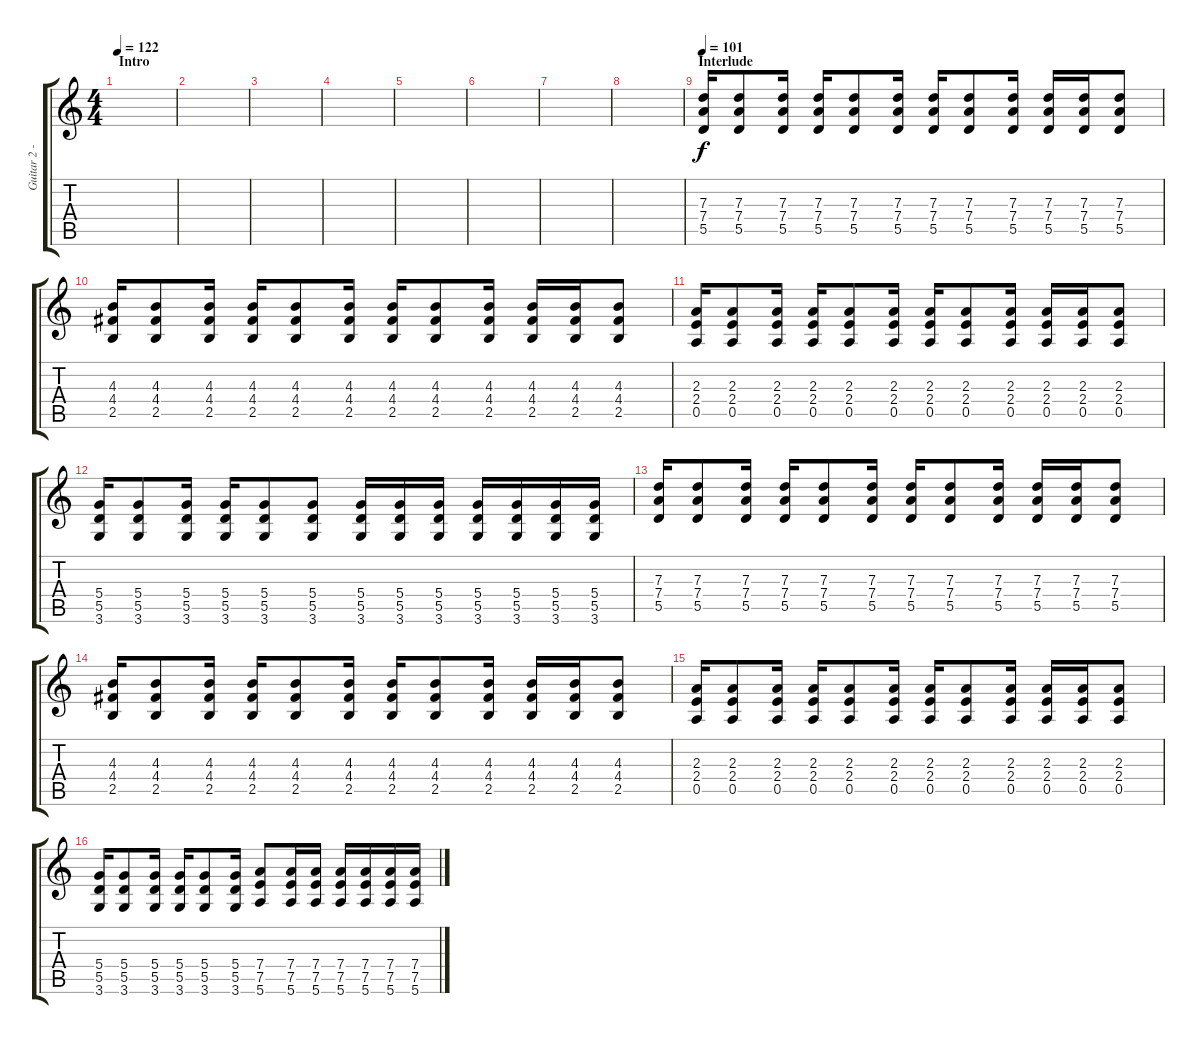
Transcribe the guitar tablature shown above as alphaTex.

\track ("Guitar 2 - Overdrive" "Guitar 2 -") {instrument overdrivenguitar}
\staff {score tabs}
\tuning (E4 B3 G3 D3 A2 E2) {hide}
\ts (4 4)
\section ("" "Intro")
\tempo 122
\clef g2
\ks c
|
|
|
|
|
|
|
|
\section ("" "Interlude")
\tempo 101
(7.3 7.4 5.5).16 (7.3 7.4 5.5).8 (7.3 7.4 5.5).16 (7.3 7.4 5.5).16 (7.3 7.4 5.5).8 (7.3 7.4 5.5).16 (7.3 7.4 5.5).16 (7.3 7.4 5.5).8 (7.3 7.4 5.5).16 (7.3 7.4 5.5).16 (7.3 7.4 5.5).16 (7.3 7.4 5.5).8 |
(4.3 4.4 2.5).16 (4.3 4.4 2.5).8 (4.3 4.4 2.5).16 (4.3 4.4 2.5).16 (4.3 4.4 2.5).8 (4.3 4.4 2.5).16 (4.3 4.4 2.5).16 (4.3 4.4 2.5).8 (4.3 4.4 2.5).16 (4.3 4.4 2.5).16 (4.3 4.4 2.5).16 (4.3 4.4 2.5).8 |
(2.3 2.4 0.5).16 (2.3 2.4 0.5).8 (2.3 2.4 0.5).16 (2.3 2.4 0.5).16 (2.3 2.4 0.5).8 (2.3 2.4 0.5).16 (2.3 2.4 0.5).16 (2.3 2.4 0.5).8 (2.3 2.4 0.5).16 (2.3 2.4 0.5).16 (2.3 2.4 0.5).16 (2.3 2.4 0.5).8 |
(5.4 5.5 3.6).16 (5.4 5.5 3.6).8 (5.4 5.5 3.6).16 (5.4 5.5 3.6).16 (5.4 5.5 3.6).8 (5.4 5.5 3.6).8 (5.4 5.5 3.6).16 (5.4 5.5 3.6).16 (5.4 5.5 3.6).16 (5.4 5.5 3.6).16 (5.4 5.5 3.6).16 (5.4 5.5 3.6).16 (5.4 5.5 3.6).16 |
(7.3 7.4 5.5).16 (7.3 7.4 5.5).8 (7.3 7.4 5.5).16 (7.3 7.4 5.5).16 (7.3 7.4 5.5).8 (7.3 7.4 5.5).16 (7.3 7.4 5.5).16 (7.3 7.4 5.5).8 (7.3 7.4 5.5).16 (7.3 7.4 5.5).16 (7.3 7.4 5.5).16 (7.3 7.4 5.5).8 |
(4.3 4.4 2.5).16 (4.3 4.4 2.5).8 (4.3 4.4 2.5).16 (4.3 4.4 2.5).16 (4.3 4.4 2.5).8 (4.3 4.4 2.5).16 (4.3 4.4 2.5).16 (4.3 4.4 2.5).8 (4.3 4.4 2.5).16 (4.3 4.4 2.5).16 (4.3 4.4 2.5).16 (4.3 4.4 2.5).8 |
(2.3 2.4 0.5).16 (2.3 2.4 0.5).8 (2.3 2.4 0.5).16 (2.3 2.4 0.5).16 (2.3 2.4 0.5).8 (2.3 2.4 0.5).16 (2.3 2.4 0.5).16 (2.3 2.4 0.5).8 (2.3 2.4 0.5).16 (2.3 2.4 0.5).16 (2.3 2.4 0.5).16 (2.3 2.4 0.5).8 |
(5.4 5.5 3.6).16 (5.4 5.5 3.6).8 (5.4 5.5 3.6).16 (5.4 5.5 3.6).16 (5.4 5.5 3.6).8 (5.4 5.5 3.6).16 (7.4 7.5 5.6).8 (7.4 7.5 5.6).16 (7.4 7.5 5.6).16 (7.4 7.5 5.6).16 (7.4 7.5 5.6).16 (7.4 7.5 5.6).16 (7.4 7.5 5.6).16
